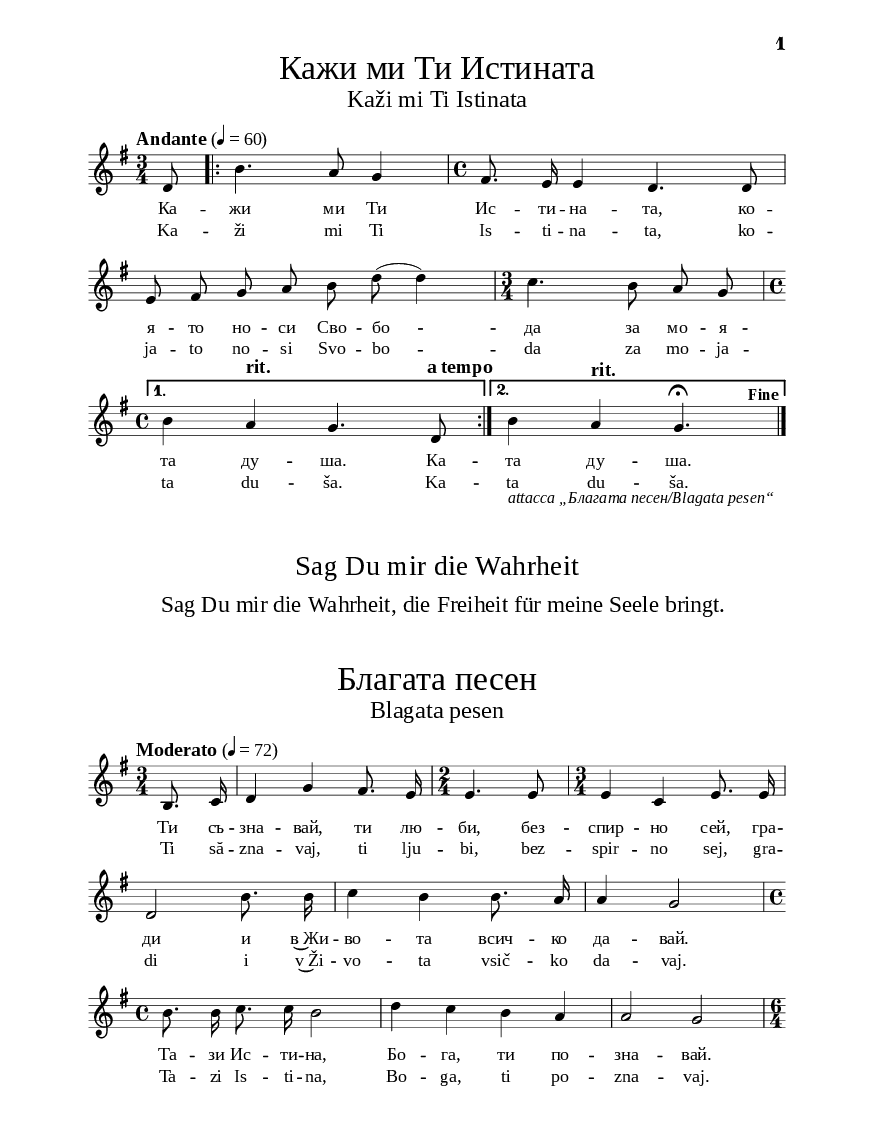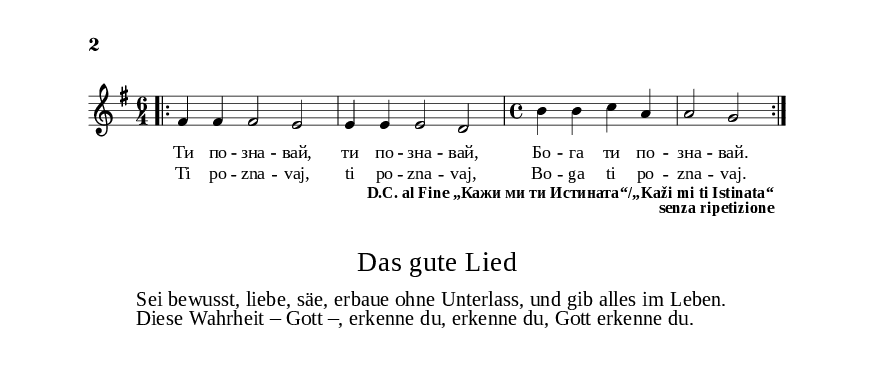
\version "2.24.2"

% include paper part and global functions
\include "include/globals.ily"

\bookpart {
  \label #'ref086_1
  \tocItem \markup "Кажи ми Ти Истината – Kaži mi Ti Istinata"
  \include "include/bookpart-paper.ily"
  \score {
    \include "include/score-layout.ily"

    \new Voice \absolute {
      \clef treble
      \key g \major
      \time 3/4
      \tempoFunc "Andante" 4 "60"

      \partial 8
      \autoBeamOff

      d'8 | \repeat volta 2 {
        b'4. a'8 g'4 | \time 4/4  fis'8. e'16 e'4 d'4. d'8 | \break

        e'8 fis' g' a' b' d'' ( d''4 ) | \time 3/4  c''4. b'8 a' g' | \break
      }

      \alternative {
        { \time 4/4  b'4\tempo "rit.                                  a tempo"  a' g'4. d'8 }
        {
          b'4\tempo "rit." a'4
          \override Staff.BarLine.stencil = ##f %hide bar line
          g'4.^\markup \bold{"                   Fine" } \fermata
          \revert Staff.BarLine.stencil
          \bar "|."
        }
      }
    }

    \addlyrics {
      Ка -- жи ми
      Ти Ис -- ти -- на -- та, ко -- я -- то но -- си
      Сво -- бо -- да за мо -- я -- та ду -- ша. Ка --
      та ду -- ша.
    }
    \addlyrics {
      Ka -- ži mi
      Ti Is -- ti -- na -- ta, ko -- ja -- to no -- si
      Svo -- bo -- da za mo -- ja -- ta du -- ša. Ka --
      ta du -- ša.
    }

    \header {
      title = \titleFunc "Кажи ми Ти Истината" "Kaži mi Ti Istinata"
    }

    \midi{}

  } % score
  
  \markup \italic \dc-one-nobold "attacca „Благата песен/Blagata pesen“"
   \markup \empty-two

  % include foreign translation(s) of the song
  \version "2.24.4"

\markup \fill-line { \fontsize #deTitleFontSize "Sag Du mir die Wahrheit" }

\markup \null
\markup \null

\markup \abs-fontsize #11 {
      \fill-line {
  \override #`(baseline-skip . ,deCoupletBaselineSkip)

  \column {
        \line { " "Sag Du mir die Wahrheit, die Freiheit für meine Seele bringt. }
    }
      }
}


  \markup \empty-three

   \label #'ref086_2
  \tocItem \markup "Благата песен – Blagata pesen"

   \include "include/bookpart-paper.ily"
  \score {
    \include "include/score-layout.ily"

    \new Voice \absolute {
      \clef treble
      \key g \major
      \time 3/4
      \tempoFunc "Moderato" 4 "72"

      \partial 4
      \autoBeamOff
      b8. c'16 | d'4 g' fis'8. e'16 | \time 2/4  e'4. e'8 | \time 3/4  e'4 c' e'8. e'16 \break |

      d'2 b'8. b'16 | c''4 b' b'8. a'16 | a'4 g'2 \break |

      \time 4/4  b'8. b'16 c''8. c''16 b'2 | d''4 c'' b' a' | a'2 g' \break |

       \bar ".|:-|"  \time 6/4  fis'4 fis' fis'2 e' | e'4 e' e'2 d' |  \time 4/4  b'4 b' c'' a' | a'2 g' \bar ":|."
    }

    \addlyrics {
      Ти съ -- зна -- вай, ти лю -- би,
      без -- спир -- но сей, гра -- ди и в~Жи -- во --
      та всич -- ко да -- вай. Та -- зи Ис -- ти --
      на, Бо -- га, ти по -- зна -- вай. Ти по -- зна
      -- вай, ти по -- зна -- вай, Бо -- га ти по --
      зна -- вай.
    }

      \addlyrics {
      Ti să -- zna -- vaj, ti lju -- bi,
      bez -- spir -- no sej, gra -- di i v~Ži -- vo --
      ta vsič -- ko da -- vaj. Ta -- zi Is -- ti --
      na, Bo -- ga, ti po -- zna -- vaj. Ti po -- zna
      -- vaj, ti po -- zna -- vaj, Bo -- ga ti po --
      zna -- vaj.
    }

    \header {
      title = \titleFunc "Благата песен" "Blagata pesen"
    }

    \midi{}

  } % score
  
  \markup \dc-two "D.C. al Fine „Кажи ми ти Истината“/„Kaži mi ti Istinata“" "senza ripetizione"
  
   \markup \empty-two


  % include foreign translation(s) of the song
  \version "2.24.4"

\markup \fill-line { \fontsize #deTitleFontSize "Das gute Lied" }

\markup \null
\markup \null

\markup \abs-fontsize #10 {
     \hspace #5
  \override #`(baseline-skip . ,deCoupletBaselineSkip)

  \column {
    \line { " " Sei bewusst, liebe, säe, erbaue ohne Unterlass, und gib alles im Leben.}
    \line { " " Diese Wahrheit  – Gott  –, erkenne du, erkenne du, Gott erkenne du.}
  }
}


} % bookpart
